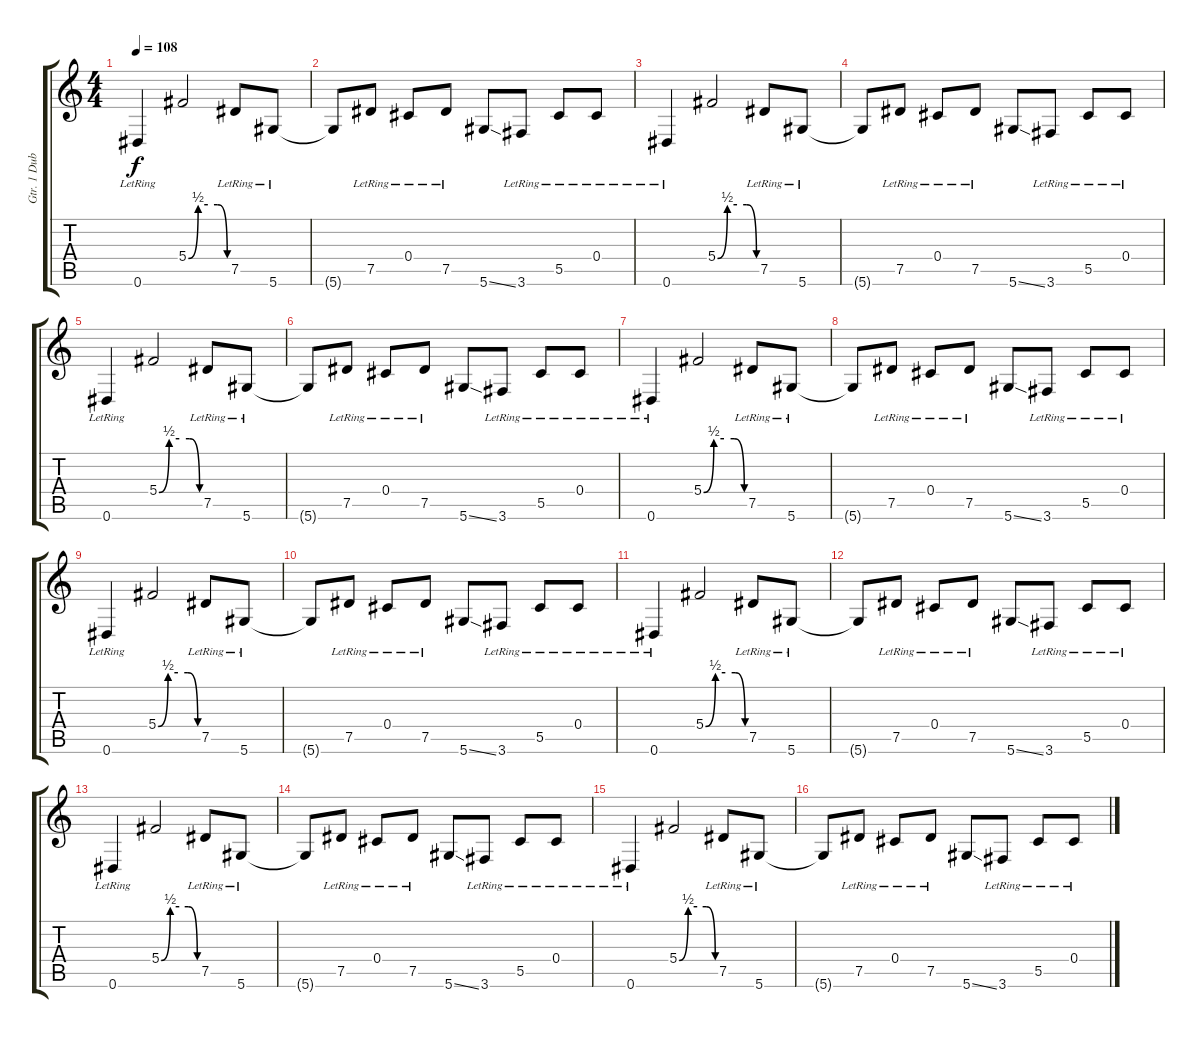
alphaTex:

\track ("Gtr. 1 Dub" "Gtr. 1 Dub") {instrument acousticguitarnylon}
\staff {score tabs}
\tuning (Eb4 Bb3 Gb3 Db3 Ab2 Eb2) {hide}
\ts (4 4)
\tempo 108
\clef g2
\ks c
0.6{lr}.4{dy f instrument acousticguitarnylon} 5.4{be (custom 0 0 15 2 30 2 45 2 60 0)}.2 7.5{lr}.8 5.6{lr}.8 |
5.6{t}.8 7.5{lr}.8 0.4{lr}.8 7.5{lr}.8 5.6{ss}.8 3.6{lr}.8 5.5{lr}.8 0.4{lr}.8 |
0.6{lr}.4 5.4{be (custom 0 0 15 2 30 2 45 2 60 0)}.2 7.5{lr}.8 5.6{lr}.8 |
5.6{t}.8 7.5{lr}.8 0.4{lr}.8 7.5{lr}.8 5.6{ss}.8 3.6{lr}.8 5.5{lr}.8 0.4{lr}.8 |
0.6{lr}.4 5.4{be (custom 0 0 15 2 30 2 45 2 60 0)}.2 7.5{lr}.8 5.6{lr}.8 |
5.6{t}.8 7.5{lr}.8 0.4{lr}.8 7.5{lr}.8 5.6{ss}.8 3.6{lr}.8 5.5{lr}.8 0.4{lr}.8 |
0.6{lr}.4 5.4{be (custom 0 0 15 2 30 2 45 2 60 0)}.2 7.5{lr}.8 5.6{lr}.8 |
5.6{t}.8 7.5{lr}.8 0.4{lr}.8 7.5{lr}.8 5.6{ss}.8 3.6{lr}.8 5.5{lr}.8 0.4{lr}.8 |
0.6{lr}.4 5.4{be (custom 0 0 15 2 30 2 45 2 60 0)}.2 7.5{lr}.8 5.6{lr}.8 |
5.6{t}.8 7.5{lr}.8 0.4{lr}.8 7.5{lr}.8 5.6{ss}.8 3.6{lr}.8 5.5{lr}.8 0.4{lr}.8 |
0.6{lr}.4 5.4{be (custom 0 0 15 2 30 2 45 2 60 0)}.2 7.5{lr}.8 5.6{lr}.8 |
5.6{t}.8 7.5{lr}.8 0.4{lr}.8 7.5{lr}.8 5.6{ss}.8 3.6{lr}.8 5.5{lr}.8 0.4{lr}.8 |
0.6{lr}.4 5.4{be (custom 0 0 15 2 30 2 45 2 60 0)}.2 7.5{lr}.8 5.6{lr}.8 |
5.6{t}.8 7.5{lr}.8 0.4{lr}.8 7.5{lr}.8 5.6{ss}.8 3.6{lr}.8 5.5{lr}.8 0.4{lr}.8 |
0.6{lr}.4 5.4{be (custom 0 0 15 2 30 2 45 2 60 0)}.2 7.5{lr}.8 5.6{lr}.8 |
5.6{t}.8 7.5{lr}.8 0.4{lr}.8 7.5{lr}.8 5.6{ss}.8 3.6{lr}.8 5.5{lr}.8 0.4{lr}.8
